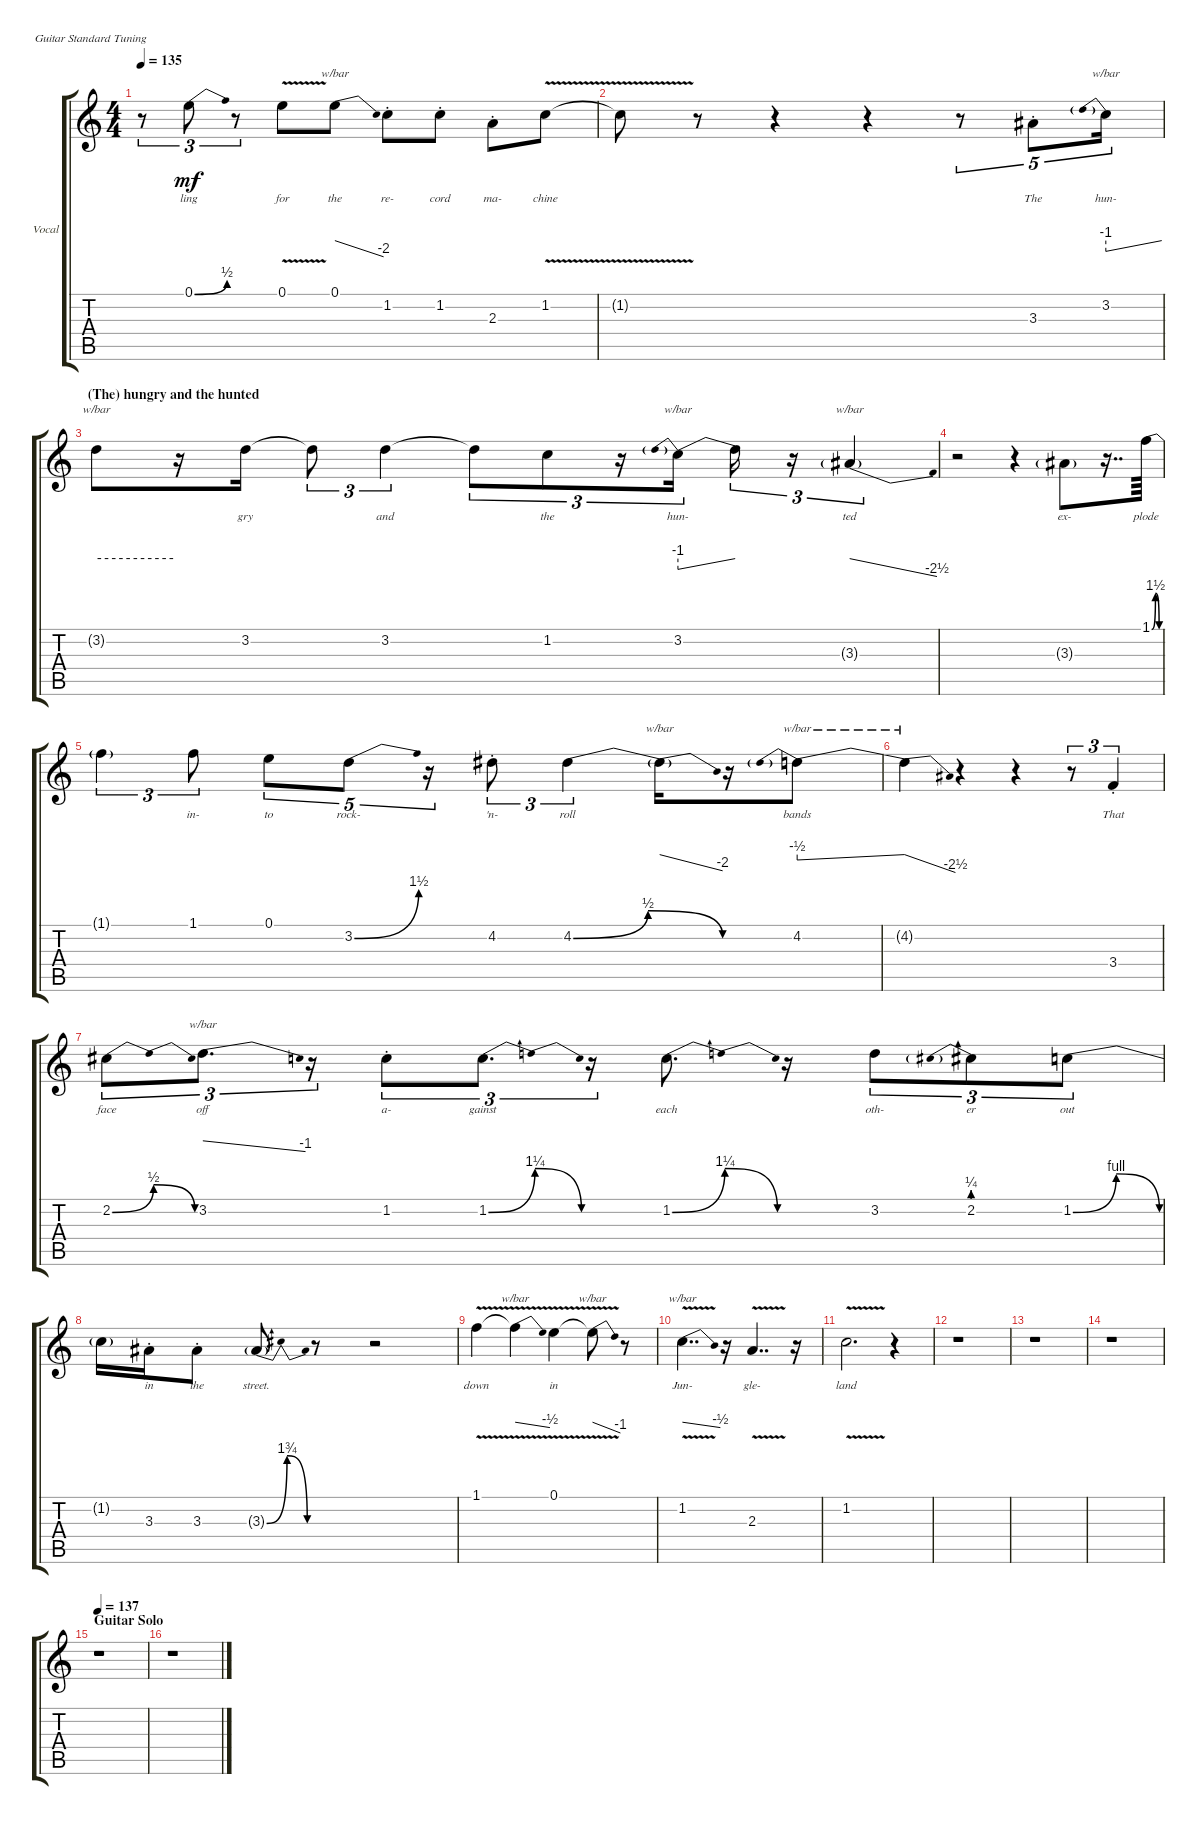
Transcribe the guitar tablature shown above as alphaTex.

\defaultSystemsLayout 4
\bracketExtendMode groupsimilarinstruments
\firstSystemTrackNameOrientation horizontal
\otherSystemsTrackNameOrientation horizontal
\track ("Vocal" "Vocal") {instrument electricguitarclean}
\staff {score tabs}
\tuning (E4 B3 G3 D3 A2 E2)
\ts (4 4)
\tempo 135
\clef g2
\scale
0.333333
\ks c
r.8{tu (3 2) lyrics (0 "") lyrics (1 "") lyrics (2 "") lyrics (3 "") lyrics (4 "") dy mf} 0.1{be (bend 25.8 0 33 2)}.8{tu (3 2) lyrics (0 "ling") lyrics (1 "") lyrics (2 "") lyrics (3 "") lyrics (4 "")} r.8{tu (3 2) lyrics (0 "") lyrics (1 "") lyrics (2 "") lyrics (3 "") lyrics (4 "")} 0.1{v}.8{lyrics (0 "for") lyrics (1 "") lyrics (2 "") lyrics (3 "") lyrics (4 "")} 0.1.8{tbe (dive default 31.2 0 48.6 -8) lyrics (0 "the") lyrics (1 "") lyrics (2 "") lyrics (3 "") lyrics (4 "")} 1.2{st}.8{lyrics (0 "re-") lyrics (1 "") lyrics (2 "") lyrics (3 "") lyrics (4 "")} 1.2{st}.8{lyrics (0 "cord") lyrics (1 "") lyrics (2 "") lyrics (3 "") lyrics (4 "")} 2.3{st}.8{lyrics (0 "ma-") lyrics (1 "") lyrics (2 "") lyrics (3 "") lyrics (4 "")} 1.2{v}.8{lyrics (0 "chine") lyrics (1 "") lyrics (2 "") lyrics (3 "") lyrics (4 "")} |
\scale
0.333333 1.2{v t}.8{lyrics (0 "") lyrics (1 "") lyrics (2 "") lyrics (3 "") lyrics (4 "")} r.8 r.4 r.4 r.8{tu (5 4)} 3.3{st}.8{tu (5 4) lyrics (0 "The") lyrics (1 "") lyrics (2 "") lyrics (3 "") lyrics (4 "")} 3.2.16{tu (5 4) tbe (predivedive default 0 -4 47.4 0) lyrics (0 "hun-") lyrics (1 "") lyrics (2 "") lyrics (3 "") lyrics (4 "")} |
\section ("" "(The) hungry and the hunted")
\scale
0.333333 3.2{t}.8{tbe (hold default 0 0 60 0) lyrics (0 "") lyrics (1 "") lyrics (2 "") lyrics (3 "") lyrics (4 "")} r.16 3.2.16{lyrics (0 "gry") lyrics (1 "") lyrics (2 "") lyrics (3 "") lyrics (4 "")} 3.2{t}.8{tu (3 2) lyrics (0 "") lyrics (1 "") lyrics (2 "") lyrics (3 "") lyrics (4 "")} 3.2.4{tu (3 2) lyrics (0 "and") lyrics (1 "") lyrics (2 "") lyrics (3 "") lyrics (4 "")} 3.2{t}.8{tu (3 2) lyrics (0 "") lyrics (1 "") lyrics (2 "") lyrics (3 "") lyrics (4 "")} 1.2.8{tu (3 2) lyrics (0 "the") lyrics (1 "") lyrics (2 "") lyrics (3 "") lyrics (4 "")} r.16{tu (3 2)} 3.2.16{tu (3 2) tbe (predivedive default 0 -4 30 0) lyrics (0 "hun-") lyrics (1 "") lyrics (2 "") lyrics (3 "") lyrics (4 "")} 3.2{t}.16{tu (3 2) lyrics (0 "") lyrics (1 "") lyrics (2 "") lyrics (3 "") lyrics (4 "")} r.16{tu (3 2)} 3.3{g}.4{tu (3 2) tbe (dive default 39 0 54 -10) lyrics (0 "ted") lyrics (1 "") lyrics (2 "") lyrics (3 "") lyrics (4 "")} |
\scale
0.333333 r.2 r.4 3.3{g}.8{lyrics (0 "ex-") lyrics (1 "") lyrics (2 "") lyrics (3 "") lyrics (4 "")} r.16{dd} 1.1{be (bendrelease 0 0 0.6 6 1.7999999999999998 6 53.4 0)}.64{lyrics (0 "plode") lyrics (1 "") lyrics (2 "") lyrics (3 "") lyrics (4 "")} |
\scale
0.333333 1.1{t}.4{tu (3 2) lyrics (0 "") lyrics (1 "") lyrics (2 "") lyrics (3 "") lyrics (4 "")} 1.1.8{tu (3 2) lyrics (0 "in-") lyrics (1 "") lyrics (2 "") lyrics (3 "") lyrics (4 "")} 0.1.8{tu (5 4) lyrics (0 "to") lyrics (1 "") lyrics (2 "") lyrics (3 "") lyrics (4 "")} 3.2{be (bend 0.6 0 15.6 6)}.8{tu (5 4) lyrics (0 "rock-") lyrics (1 "") lyrics (2 "") lyrics (3 "") lyrics (4 "")} r.16{tu (5 4)} 4.2{st}.8{tu (3 2) lyrics (0 "'n-") lyrics (1 "") lyrics (2 "") lyrics (3 "") lyrics (4 "")} 4.2{be (bendrelease 3.5999999999999996 0 21 2 22.8 2 45.6 0)}.4{tu (3 2) lyrics (0 "roll") lyrics (1 "") lyrics (2 "") lyrics (3 "") lyrics (4 "")} 4.2{t}.16{tbe (dive default 0 0 60 -8) lyrics (0 "") lyrics (1 "") lyrics (2 "") lyrics (3 "") lyrics (4 "")} r.16 4.2.8{tbe (predivedive default 0 -2 20.4 0) lyrics (0 "bands") lyrics (1 "") lyrics (2 "") lyrics (3 "") lyrics (4 "")} |
\scale
0.333333 4.2{t}.4{tbe (dive default 0 0 58.8 -10) lyrics (0 "") lyrics (1 "") lyrics (2 "") lyrics (3 "") lyrics (4 "")} r.4 r.4 r.8{tu (3 2)} 3.4{st}.4{tu (3 2) lyrics (0 "That") lyrics (1 "") lyrics (2 "") lyrics (3 "") lyrics (4 "")} |
\scale
0.333333 2.2{be (bendrelease 9.6 0 23.4 2 30.599999999999998 2 50.4 0)}.8{tu (3 2) lyrics (0 "face") lyrics (1 "") lyrics (2 "") lyrics (3 "") lyrics (4 "")} 3.2.8{d tu (3 2) tbe (dive default 35.4 0 54 -4) lyrics (0 "off") lyrics (1 "") lyrics (2 "") lyrics (3 "") lyrics (4 "")} r.16{tu (3 2)} 1.2{st}.8{tu (3 2) lyrics (0 "a-") lyrics (1 "") lyrics (2 "") lyrics (3 "") lyrics (4 "")} 1.2{be (bendrelease 0 0 3.5999999999999996 5 4.8 5 59.4 0)}.8{d tu (3 2) lyrics (0 "gainst") lyrics (1 "") lyrics (2 "") lyrics (3 "") lyrics (4 "")} r.16{tu (3 2) lyrics (0 "") lyrics (1 "") lyrics (2 "") lyrics (3 "") lyrics (4 "")} 1.2{be (bendrelease 0 0 3.5999999999999996 5 4.8 5 59.4 0)}.8{d lyrics (0 "each") lyrics (1 "") lyrics (2 "") lyrics (3 "") lyrics (4 "")} r.16 3.2.8{tu (3 2) lyrics (0 "oth-") lyrics (1 "") lyrics (2 "") lyrics (3 "") lyrics (4 "")} 2.2{be (prebend 0 1 60 1)}.8{tu (3 2) lyrics (0 "er") lyrics (1 "") lyrics (2 "") lyrics (3 "") lyrics (4 "")} 1.2{be (bendrelease 3.5999999999999996 0 18.599999999999998 4 21.599999999999998 4 57.599999999999994 0)}.8{tu (3 2) lyrics (0 "out") lyrics (1 "") lyrics (2 "") lyrics (3 "") lyrics (4 "")} |
\scale
0.333333 1.2{t}.16{lyrics (0 "") lyrics (1 "") lyrics (2 "") lyrics (3 "") lyrics (4 "")} 3.3{st}.16{lyrics (0 "in") lyrics (1 "") lyrics (2 "") lyrics (3 "") lyrics (4 "")} 3.3{st}.8{lyrics (0 "the") lyrics (1 "") lyrics (2 "") lyrics (3 "") lyrics (4 "")} 3.3{be (bendrelease 2.4 0 8.4 7 14.399999999999999 7 51.6 0) g}.8{lyrics (0 "street.") lyrics (1 "") lyrics (2 "") lyrics (3 "") lyrics (4 "")} r.8 r.2 |
\scale
0.333333 1.1{v}.4{lyrics (0 "down") lyrics (1 "") lyrics (2 "") lyrics (3 "") lyrics (4 "")} 1.1{t}.4{tbe (dive default 33 0 59.4 -2) lyrics (0 "") lyrics (1 "") lyrics (2 "") lyrics (3 "") lyrics (4 "")} 0.1{v}.4{lyrics (0 "in") lyrics (1 "") lyrics (2 "") lyrics (3 "") lyrics (4 "")} 0.1{t}.8{tbe (dive default 25.8 0 59.4 -4) lyrics (0 "") lyrics (1 "") lyrics (2 "") lyrics (3 "") lyrics (4 "")} r.8 |
\scale
0.333333 1.2{v}.4{dd tbe (dive default 52.199999999999996 0 59.4 -2) lyrics (0 "Jun-") lyrics (1 "") lyrics (2 "") lyrics (3 "") lyrics (4 "")} r.16 2.3{v}.4{dd lyrics (0 "gle-") lyrics (1 "") lyrics (2 "") lyrics (3 "") lyrics (4 "")} r.16 |
\scale
0.333333 1.2{v}.2{d lyrics (0 "land") lyrics (1 "") lyrics (2 "") lyrics (3 "") lyrics (4 "")} r.4 |
\scale
0.333333 r.1 |
\scale
0.333333 r.1 |
\scale
0.333333 r.1 |
\section ("" "Guitar Solo")
\tempo 137
\scale
0.333333 r.1 |
\scale
0.333333 r.1
